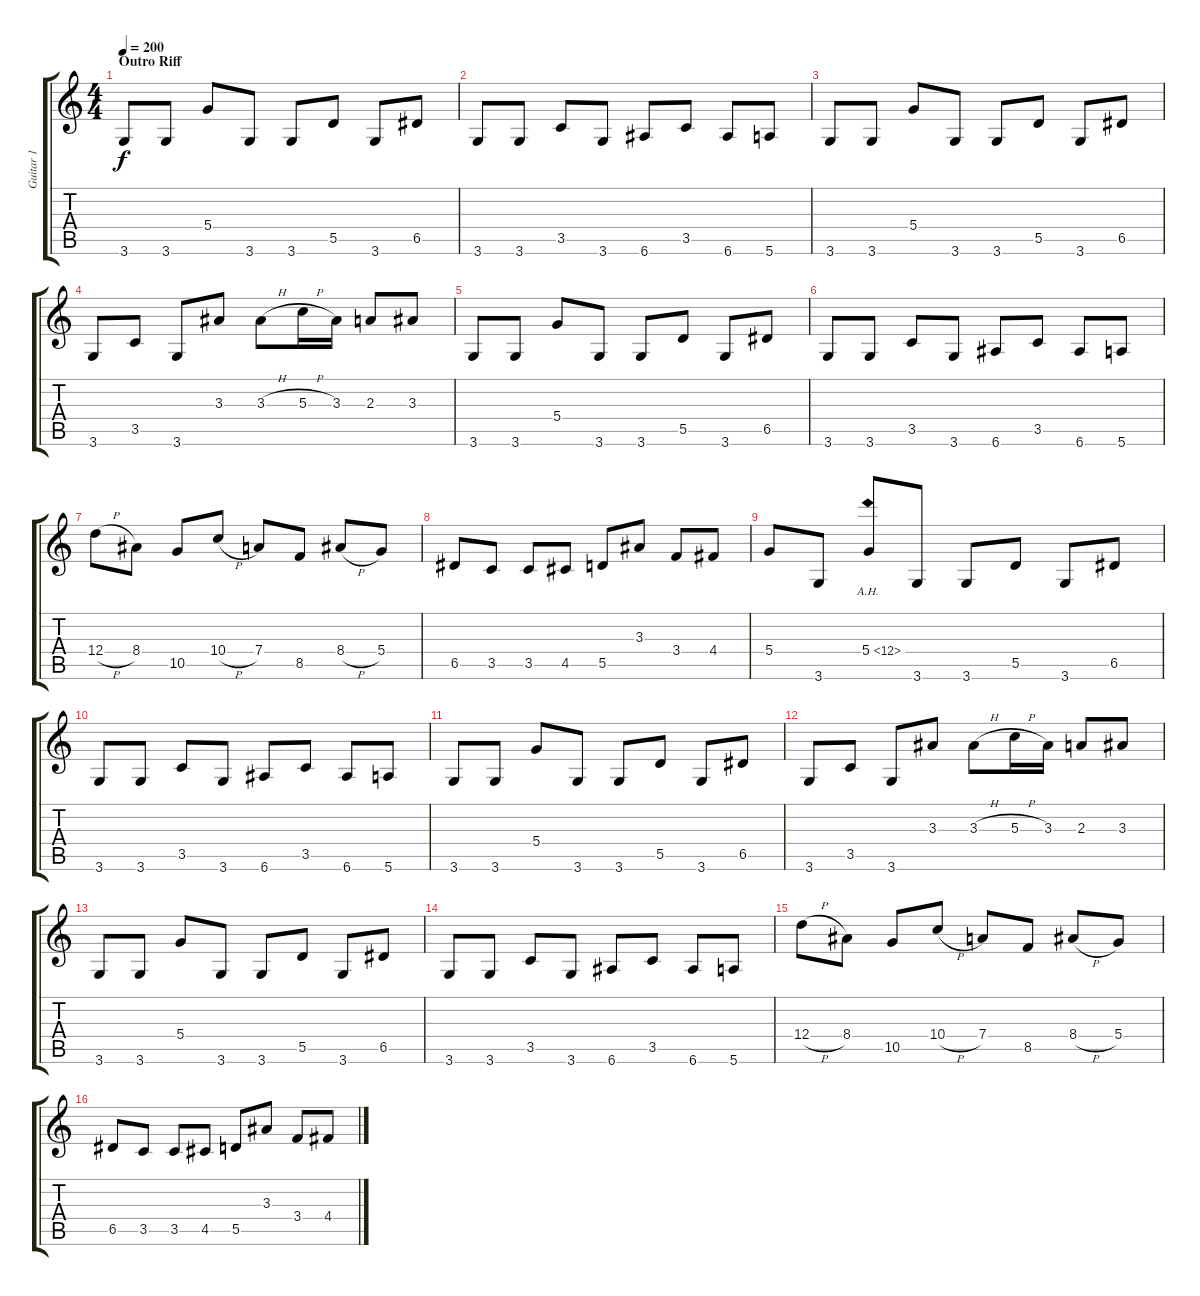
\track ("Guitar 1" "Guitar 1") {instrument overdrivenguitar}
\staff {score tabs}
\tuning (E4 B3 G3 D3 A2 E2) {hide}
\ts (4 4)
\section ("" "Outro Riff")
\tempo 200
\clef g2
\ks c
3.6.8{dy f} 3.6.8 5.4.8 3.6.8 3.6.8 5.5.8 3.6.8 6.5.8 |
3.6.8 3.6.8 3.5.8 3.6.8 6.6.8 3.5.8 6.6.8 5.6.8 |
3.6.8 3.6.8 5.4.8 3.6.8 3.6.8 5.5.8 3.6.8 6.5.8 |
3.6.8 3.5.8 3.6.8 3.3.8 3.3{h}.8 5.3{h}.16 3.3.16 2.3.8 3.3.8 |
3.6.8 3.6.8 5.4.8 3.6.8 3.6.8 5.5.8 3.6.8 6.5.8 |
3.6.8 3.6.8 3.5.8 3.6.8 6.6.8 3.5.8 6.6.8 5.6.8 |
12.4{h}.8 8.4.8 10.5.8 10.4{h}.8 7.4.8 8.5.8 8.4{h}.8 5.4.8 |
6.5.8 3.5.8 3.5.8 4.5.8 5.5.8 3.3.8 3.4.8 4.4.8 |
5.4.8 3.6.8 5.4{ah 7}.8 3.6.8 3.6.8 5.5.8 3.6.8 6.5.8 |
3.6.8 3.6.8 3.5.8 3.6.8 6.6.8 3.5.8 6.6.8 5.6.8 |
3.6.8 3.6.8 5.4.8 3.6.8 3.6.8 5.5.8 3.6.8 6.5.8 |
3.6.8 3.5.8 3.6.8 3.3.8 3.3{h}.8 5.3{h}.16 3.3.16 2.3.8 3.3.8 |
3.6.8 3.6.8 5.4.8 3.6.8 3.6.8 5.5.8 3.6.8 6.5.8 |
3.6.8 3.6.8 3.5.8 3.6.8 6.6.8 3.5.8 6.6.8 5.6.8 |
12.4{h}.8 8.4.8 10.5.8 10.4{h}.8 7.4.8 8.5.8 8.4{h}.8 5.4.8 |
6.5.8 3.5.8 3.5.8 4.5.8 5.5.8 3.3.8 3.4.8 4.4.8
